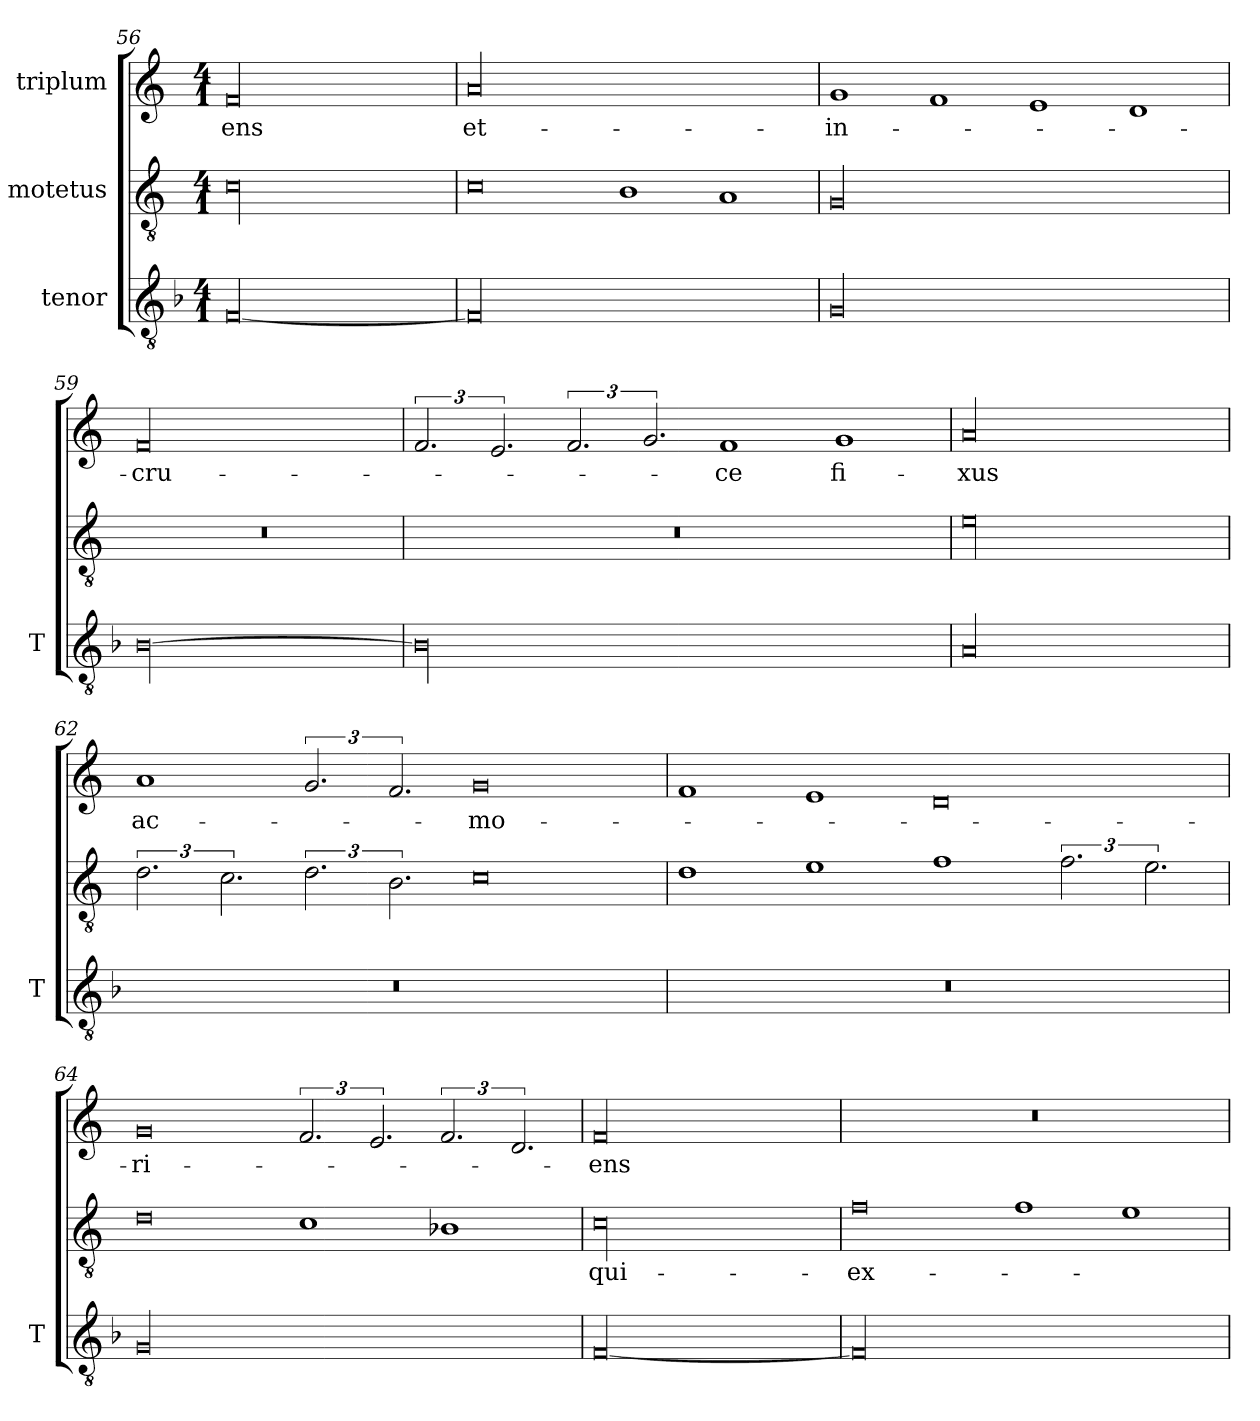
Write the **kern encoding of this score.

**kern	**kern	**text	**kern	**text
*part3	*part2	*part2	*part1	*part1
*staff3	*staff2	*staff2	*staff1	*staff1
*I"tenor	*I"motetus	*	*I"triplum	*
*I'T	*	*	*	*
*clefGv2	*clefGv2	*	*clefG2	*
*k[b-]	*k[]	*	*k[]	*
*F:	*C:	*	*C:	*
*M4/1	*M4/1	*	*M4/1	*
=56	=56	=56	=56	=56
[00F/	00c\	.	00f/	-ens
=57	=57	=57	=57	=57
00F/]	0c\	.	00a/	et-
.	1B\	.	.	.
.	1A/	.	.	.
=58	=58	=58	=58	=58
00G/	00G/	.	1g/	in-
.	.	.	1f/	.
.	.	.	1e/	.
.	.	.	1d/	.
=59	=59	=59	=59	=59
[00B-\	00r	.	00f/	cru-
!!LO:PB:g=z
=60	=60	=60	=60	=60
00B-\]	00r	.	3.f/	.
.	.	.	3.e/	.
.	.	.	3.f/	.
.	.	.	3.g/	.
.	.	.	1f/	-ce
.	.	.	1g/	fi-
=61	=61	=61	=61	=61
00A/	00e\	.	00a/	-xus
=62	=62	=62	=62	=62
00r	3.d\	.	1a/	ac-
.	3.c\	.	.	.
.	3.d\	.	3.g/	.
.	3.B\	.	3.f/	.
.	0c\	.	0g/	mo-
=63	=63	=63	=63	=63
00r	1d\	.	1f/	.
.	1e\	.	1e/	.
.	1f\	.	0d/	.
.	3.f\	.	.	.
.	3.e\	.	.	.
=64	=64	=64	=64	=64
00G/	0d\	.	0g/	-ri-
.	1c\	.	3.f/	.
.	.	.	3.e/	.
.	1B-X\	.	3.f/	.
.	.	.	3.d/	.
=65	=65	=65	=65	=65
[00F/	00c\	qui-	00f/	-ens
=66	=66	=66	=66	=66
00F/]	0f\	ex-	00r	.
.	1f\	.	.	.
.	1e\	.	.	.
=	=	=	=	=
*-	*-	*-	*-	*-
